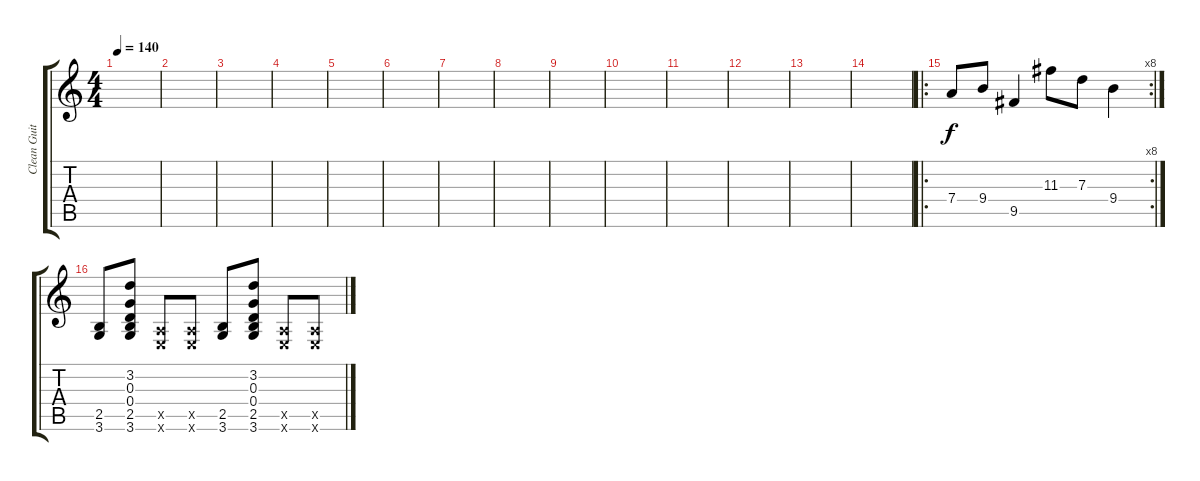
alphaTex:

\track ("Clean Guitar" "Clean Guit") {instrument electricguitarclean}
\staff {score tabs}
\tuning (E4 B3 G3 D3 A2 E2) {hide}
\ts (4 4)
\tempo 140
\clef g2
\ks c
|
|
|
|
|
|
|
|
|
|
|
|
|
|
\ro
\rc 8
7.4.8 9.4.8 9.5.4 11.3.8 7.3.8 9.4.4 |
(2.5 3.6).8 (3.2 0.3 0.4 2.5 3.6).8 (0.5{x} 0.6{x}).8 (0.5{x} 0.6{x}).8 (2.5 3.6).8 (3.2 0.3 0.4 2.5 3.6).8 (0.5{x} 0.6{x}).8 (0.5{x} 0.6{x}).8
